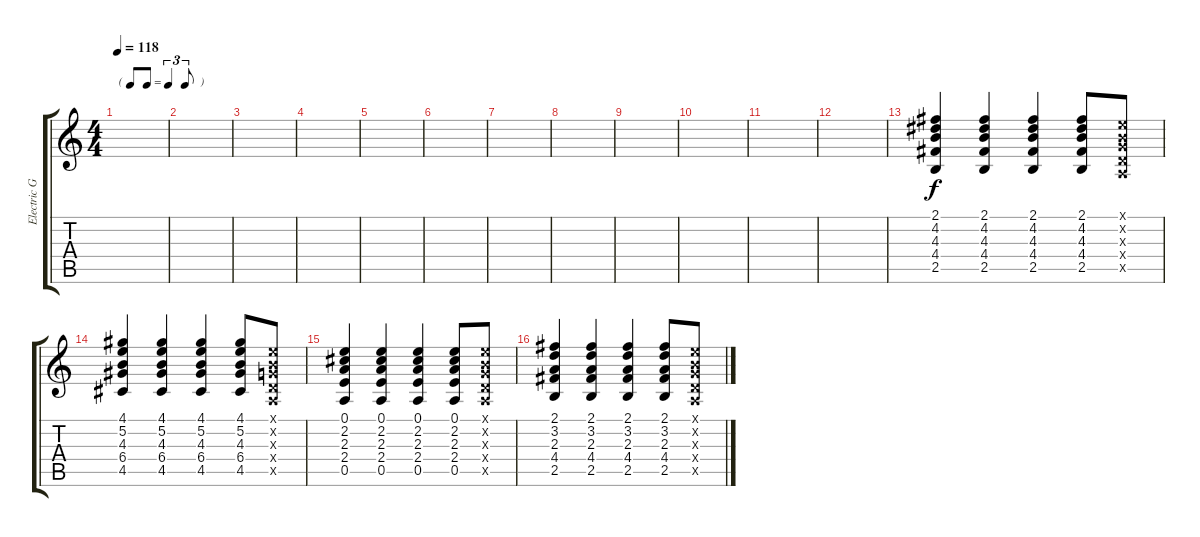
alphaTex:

\track ("Electric Guitar" "Electric G") {instrument electricguitarclean}
\staff {score tabs}
\tuning (E4 B3 G3 D3 A2 E2) {hide}
\ts (4 4)
\tf triplet8th
\tempo 118
\clef g2
\ks c
|
|
|
|
|
|
|
|
|
|
|
|
(2.1 4.2 4.3 4.4 2.5).4 (2.1 4.2 4.3 4.4 2.5).4 (2.1 4.2 4.3 4.4 2.5).4 (2.1 4.2 4.3 4.4 2.5).8 (0.1{x} 0.2{x} 0.3{x} 0.4{x} 0.5{x}).8 |
(4.1 5.2 4.3 6.4 4.5).4 (4.1 5.2 4.3 6.4 4.5).4 (4.1 5.2 4.3 6.4 4.5).4 (4.1 5.2 4.3 6.4 4.5).8 (0.1{x} 0.2{x} 0.3{x} 0.4{x} 0.5{x}).8 |
(0.1 2.2 2.3 2.4 0.5).4 (0.1 2.2 2.3 2.4 0.5).4 (0.1 2.2 2.3 2.4 0.5).4 (0.1 2.2 2.3 2.4 0.5).8 (0.1{x} 0.2{x} 0.3{x} 0.4{x} 0.5{x}).8 |
(2.1 3.2 2.3 4.4 2.5).4 (2.1 3.2 2.3 4.4 2.5).4 (2.1 3.2 2.3 4.4 2.5).4 (2.1 3.2 2.3 4.4 2.5).8 (0.1{x} 0.2{x} 0.3{x} 0.4{x} 0.5{x}).8
